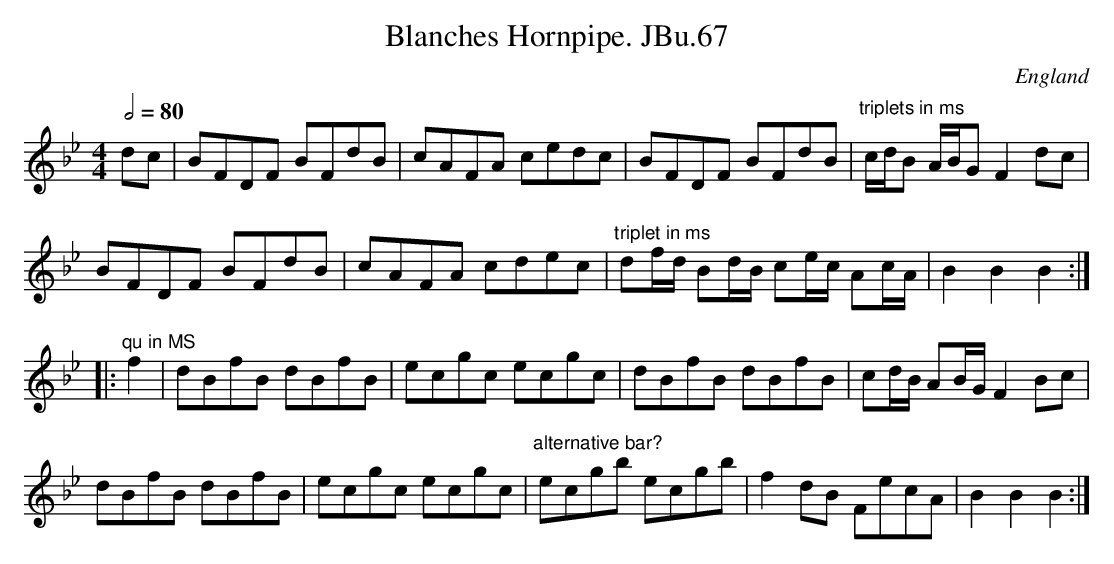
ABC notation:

X:1
T:Blanches Hornpipe. JBu.67
O:England
M:4/4
L:1/8
Q:1/2=80
K:Bb major
dc|BFDF BFdB|cAFA cedc|BFDF BFdB|"triplets in ms"c/d/B A/B/G F2dc|
BFDF BFdB|cAFA cdec|"triplet in ms"df/d/ Bd/B/ ce/c/ Ac/A/|B2B2B2:|
|:"qu in MS"f2|dBfB dBfB|ecgc ecgc|dBfB dBfB|cd/B/ AB/G/F2Bc|
dBfB dBfB|ecgc ecgc|"^alternative bar?"ecgb ecgb|f2dB FecA|B2B2B2:|
